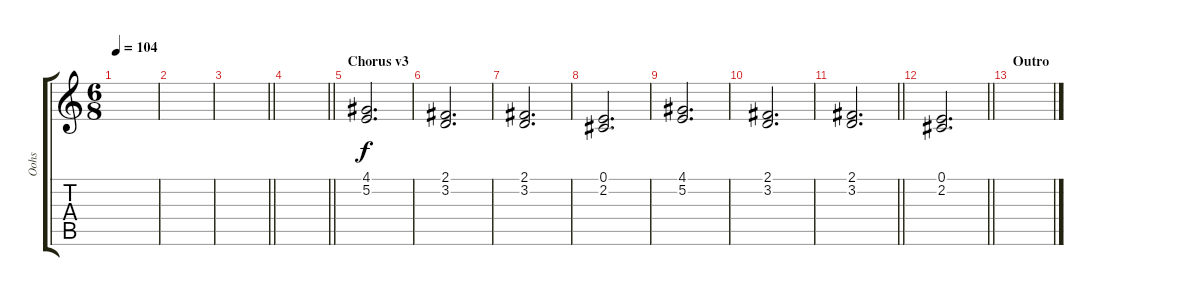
\track ("Oohs" "Oohs") {instrument voiceoohs}
\staff {score tabs}
\tuning (E4 B3 G3 D3 A2 E2) {hide}
\ts (6 8)
\tempo 104
\clef g2
\ks c
|
|
\barLineRight lightlight
|
\barLineRight lightlight
|
\section ("" "Chorus v3")
(4.1 5.2).2{d} |
(2.1 3.2).2{d} |
(2.1 3.2).2{d} |
(0.1 2.2).2{d} |
(4.1 5.2).2{d} |
(2.1 3.2).2{d} |
\barLineRight lightlight
(2.1 3.2).2{d} |
\barLineRight lightlight
(0.1 2.2).2{d} |
\section ("" "Outro")
